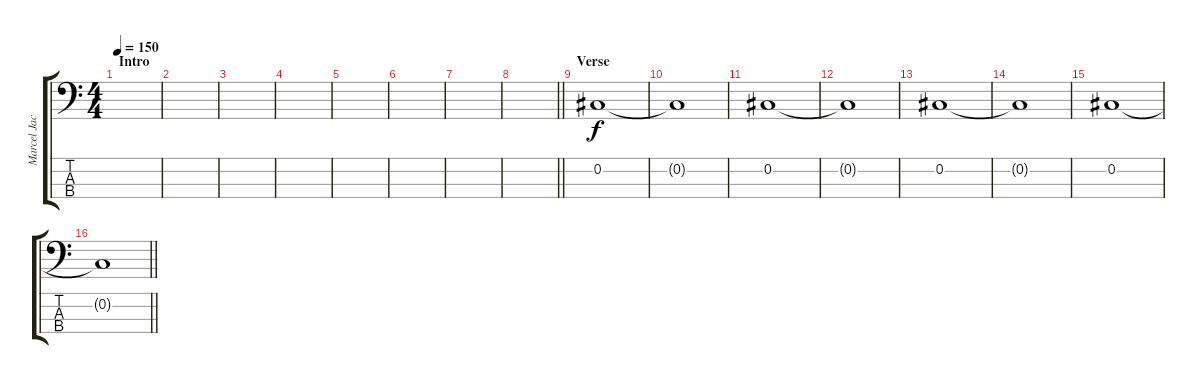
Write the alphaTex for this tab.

\track ("Marcel Jacob" "Marcel Jac") {instrument electricbassfinger}
\staff {score tabs}
\tuning (Gb2 Db2 Ab1 Eb1) {hide}
\ts (4 4)
\section ("" "Intro")
\tempo 150
\clef f4
\ks c
|
|
|
|
|
|
|
\barLineRight lightlight
|
\section ("" "Verse")
0.2.1 |
0.2{t}.1 |
0.2.1 |
0.2{t}.1 |
0.2.1 |
0.2{t}.1 |
0.2.1 |
\barLineRight lightlight
0.2{t}.1
